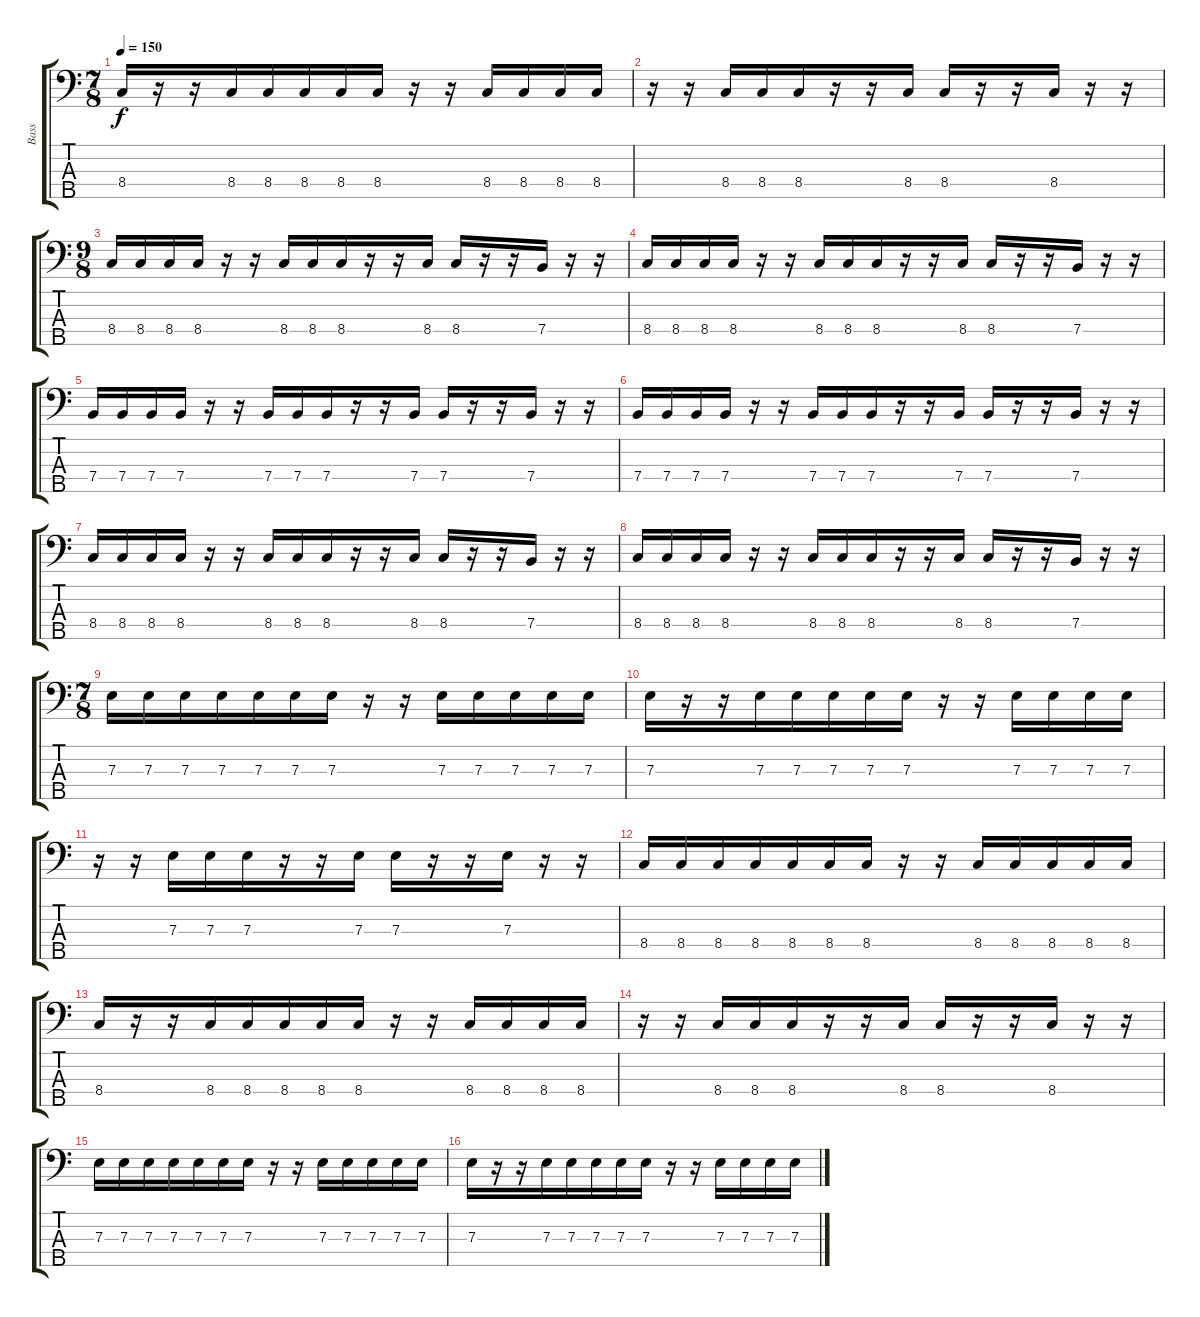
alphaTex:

\track ("Bass" "Bass") {instrument electricbassfinger}
\staff {score tabs}
\tuning (G2 D2 A1 E1 B0) {hide}
\ts (7 8)
\tempo 150
\clef f4
\ks c
8.4.16{dy f} r.16 r.16 8.4.16 8.4.16 8.4.16 8.4.16 8.4.16 r.16 r.16 8.4.16 8.4.16 8.4.16 8.4.16 |
r.16 r.16 8.4.16 8.4.16 8.4.16 r.16 r.16 8.4.16 8.4.16 r.16 r.16 8.4.16 r.16 r.16 |
\ts (9 8)
8.4.16 8.4.16 8.4.16 8.4.16 r.16 r.16 8.4.16 8.4.16 8.4.16 r.16 r.16 8.4.16 8.4.16 r.16 r.16 7.4.16 r.16 r.16 |
8.4.16 8.4.16 8.4.16 8.4.16 r.16 r.16 8.4.16 8.4.16 8.4.16 r.16 r.16 8.4.16 8.4.16 r.16 r.16 7.4.16 r.16 r.16 |
7.4.16 7.4.16 7.4.16 7.4.16 r.16 r.16 7.4.16 7.4.16 7.4.16 r.16 r.16 7.4.16 7.4.16 r.16 r.16 7.4.16 r.16 r.16 |
7.4.16 7.4.16 7.4.16 7.4.16 r.16 r.16 7.4.16 7.4.16 7.4.16 r.16 r.16 7.4.16 7.4.16 r.16 r.16 7.4.16 r.16 r.16 |
8.4.16 8.4.16 8.4.16 8.4.16 r.16 r.16 8.4.16 8.4.16 8.4.16 r.16 r.16 8.4.16 8.4.16 r.16 r.16 7.4.16 r.16 r.16 |
8.4.16 8.4.16 8.4.16 8.4.16 r.16 r.16 8.4.16 8.4.16 8.4.16 r.16 r.16 8.4.16 8.4.16 r.16 r.16 7.4.16 r.16 r.16 |
\ts (7 8)
7.3.16 7.3.16 7.3.16 7.3.16 7.3.16 7.3.16 7.3.16 r.16 r.16 7.3.16 7.3.16 7.3.16 7.3.16 7.3.16 |
7.3.16 r.16 r.16 7.3.16 7.3.16 7.3.16 7.3.16 7.3.16 r.16 r.16 7.3.16 7.3.16 7.3.16 7.3.16 |
r.16 r.16 7.3.16 7.3.16 7.3.16 r.16 r.16 7.3.16 7.3.16 r.16 r.16 7.3.16 r.16 r.16 |
8.4.16 8.4.16 8.4.16 8.4.16 8.4.16 8.4.16 8.4.16 r.16 r.16 8.4.16 8.4.16 8.4.16 8.4.16 8.4.16 |
8.4.16 r.16 r.16 8.4.16 8.4.16 8.4.16 8.4.16 8.4.16 r.16 r.16 8.4.16 8.4.16 8.4.16 8.4.16 |
r.16 r.16 8.4.16 8.4.16 8.4.16 r.16 r.16 8.4.16 8.4.16 r.16 r.16 8.4.16 r.16 r.16 |
7.3.16 7.3.16 7.3.16 7.3.16 7.3.16 7.3.16 7.3.16 r.16 r.16 7.3.16 7.3.16 7.3.16 7.3.16 7.3.16 |
7.3.16 r.16 r.16 7.3.16 7.3.16 7.3.16 7.3.16 7.3.16 r.16 r.16 7.3.16 7.3.16 7.3.16 7.3.16
